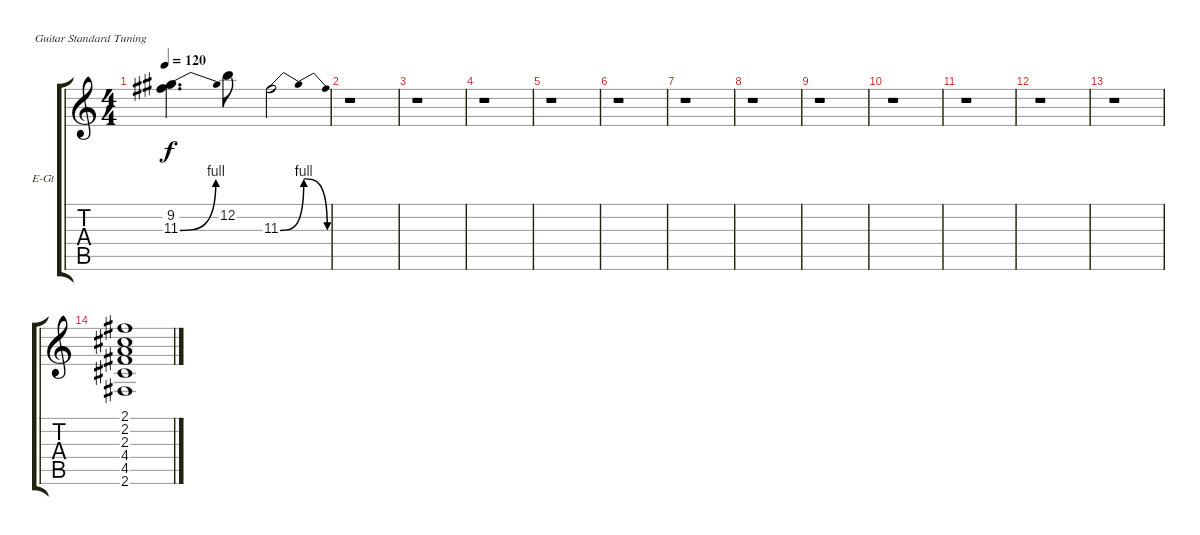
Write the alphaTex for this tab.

\bracketExtendMode groupsimilarinstruments
\firstSystemTrackNameOrientation horizontal
\otherSystemsTrackNameOrientation horizontal
\track ("Electric Guitar 1" "E-Gt") {instrument distortionguitar}
\staff {score tabs}
\tuning (E4 B3 G3 D3 A2 E2)
\ts (4 4)
\tempo 120
\clef g2
\ks c
(9.2 11.3{be (bend 0 0 60 4)}).4{d dy f} 12.2.8 11.3{be (bendrelease 0 0 30 4 30 4 60 0)}.2 |
r.1 |
r.1 |
r.1 |
r.1 |
r.1 |
r.1 |
r.1 |
r.1 |
r.1 |
r.1 |
r.1 |
r.1 |
(2.1 2.2 2.3 4.4 4.5 2.6).1
